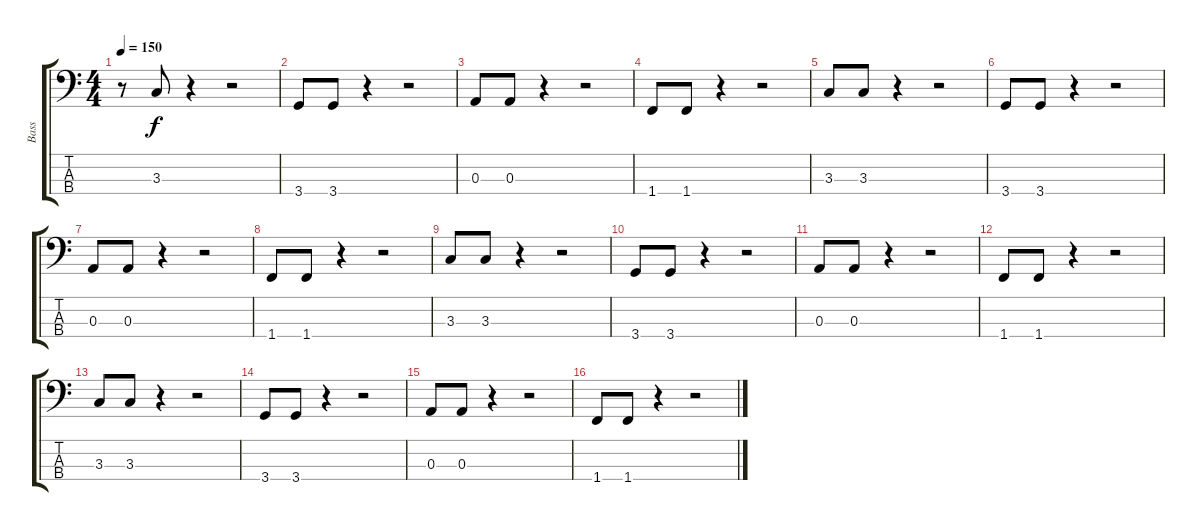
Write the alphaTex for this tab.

\track ("Bass" "Bass") {instrument electricbassfinger}
\staff {score tabs}
\tuning (G2 D2 A1 E1) {hide}
\ts (4 4)
\tempo 150
\clef f4
\ks c
r.8{dy f instrument electricbassfinger} 3.3.8 r.4 r.2 |
3.4.8 3.4.8 r.4 r.2 |
0.3.8 0.3.8 r.4 r.2 |
1.4.8 1.4.8 r.4 r.2 |
3.3.8 3.3.8 r.4 r.2 |
3.4.8 3.4.8 r.4 r.2 |
0.3.8 0.3.8 r.4 r.2 |
1.4.8 1.4.8 r.4 r.2 |
3.3.8 3.3.8 r.4 r.2 |
3.4.8 3.4.8 r.4 r.2 |
0.3.8 0.3.8 r.4 r.2 |
1.4.8 1.4.8 r.4 r.2 |
3.3.8 3.3.8 r.4 r.2 |
3.4.8 3.4.8 r.4 r.2 |
0.3.8 0.3.8 r.4 r.2 |
1.4.8 1.4.8 r.4 r.2
